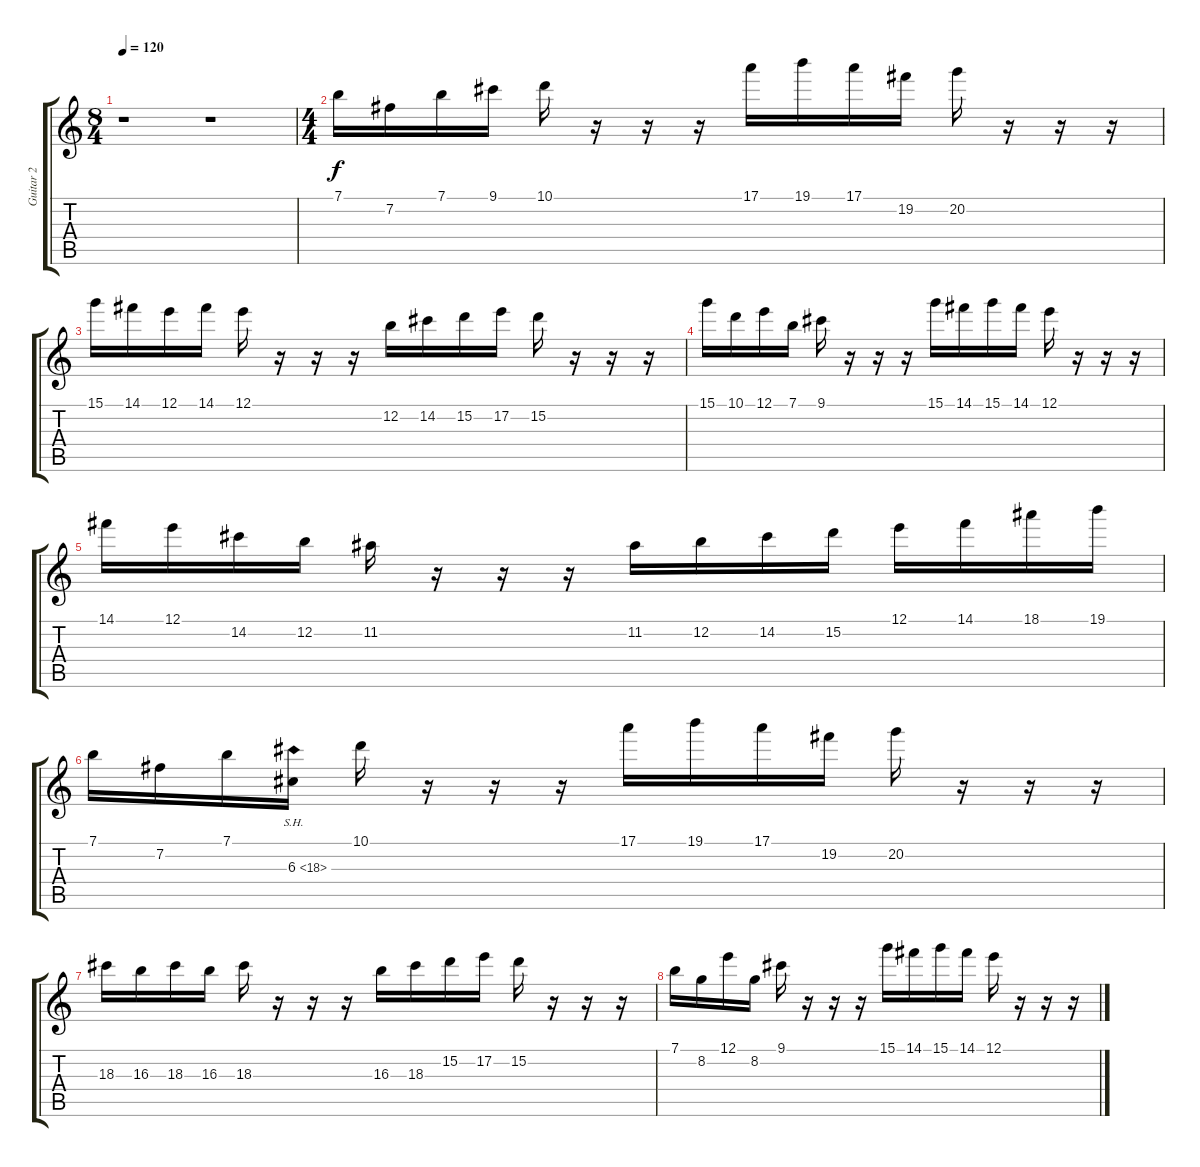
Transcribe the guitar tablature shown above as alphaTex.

\track ("Guitar 2" "Guitar 2") {instrument distortionguitar}
\staff {score tabs}
\tuning (E4 B3 G3 D3 A2 E2) {hide}
\ts (8 4)
\tempo 120
\clef g2
\ks c
r.1{dy f instrument distortionguitar} r.1 |
\ts (4 4)
7.1.16 7.2.16 7.1.16 9.1.16 10.1.16 r.16 r.16 r.16 17.1.16 19.1.16 17.1.16 19.2.16 20.2.16 r.16 r.16 r.16 |
15.1.16 14.1.16 12.1.16 14.1.16 12.1.16 r.16 r.16 r.16 12.2.16 14.2.16 15.2.16 17.2.16 15.2.16 r.16 r.16 r.16 |
15.1.16 10.1.16 12.1.16 7.1.16 9.1.16 r.16 r.16 r.16 15.1.16 14.1.16 15.1.16 14.1.16 12.1.16 r.16 r.16 r.16 |
14.1.16 12.1.16 14.2.16 12.2.16 11.2.16 r.16 r.16 r.16 11.2.16 12.2.16 14.2.16 15.2.16 12.1.16 14.1.16 18.1.16 19.1.16 |
7.1.16 7.2.16 7.1.16 6.3{sh 12}.16 10.1.16 r.16 r.16 r.16 17.1.16 19.1.16 17.1.16 19.2.16 20.2.16 r.16 r.16 r.16 |
18.3.16 16.3.16 18.3.16 16.3.16 18.3.16 r.16 r.16 r.16 16.3.16 18.3.16 15.2.16 17.2.16 15.2.16 r.16 r.16 r.16 |
7.1.16 8.2.16 12.1.16 8.2.16 9.1.16 r.16 r.16 r.16 15.1.16 14.1.16 15.1.16 14.1.16 12.1.16 r.16 r.16 r.16
